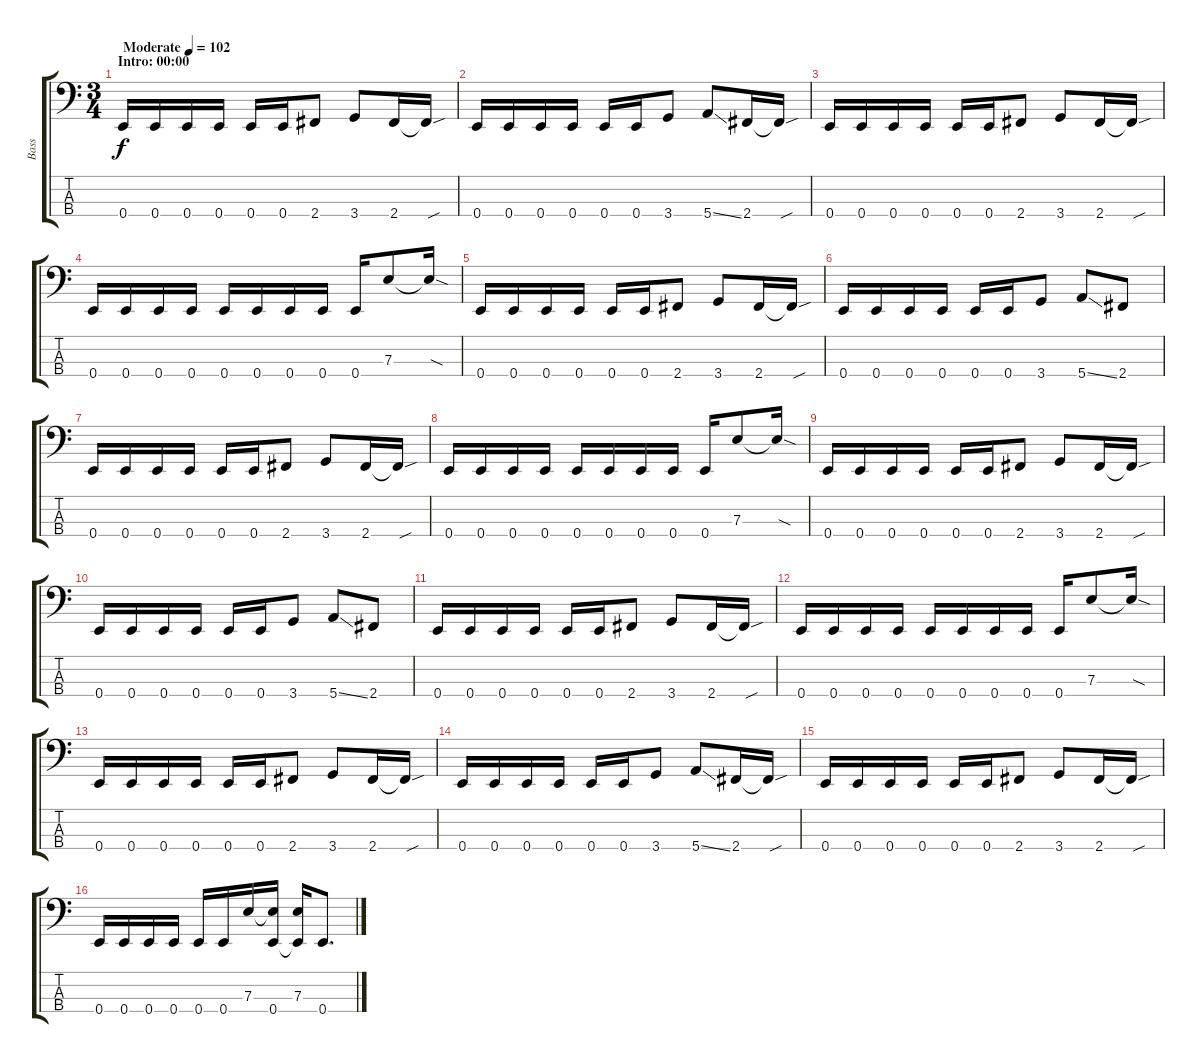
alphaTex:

\track ("Bass" "Bass") {instrument electricbassfinger}
\staff {score tabs}
\tuning (G2 D2 A1 E1) {hide}
\ts (3 4)
\section ("" "Intro: 00:00")
\tempo (102 "Moderate")
\clef f4
\ks c
0.4.16{dy f instrument electricbassfinger} 0.4.16 0.4.16 0.4.16 0.4.16 0.4.16 2.4.8 3.4.8 2.4.16 2.4{sou t}.16 |
0.4.16 0.4.16 0.4.16 0.4.16 0.4.16 0.4.16 3.4.8 5.4{ss}.8 2.4.16 2.4{sou t}.16 |
0.4.16 0.4.16 0.4.16 0.4.16 0.4.16 0.4.16 2.4.8 3.4.8 2.4.16 2.4{sou t}.16 |
0.4.16 0.4.16 0.4.16 0.4.16 0.4.16 0.4.16 0.4.16 0.4.16 0.4.16 7.3.8 7.3{sod t}.16 |
0.4.16 0.4.16 0.4.16 0.4.16 0.4.16 0.4.16 2.4.8 3.4.8 2.4.16 2.4{sou t}.16 |
0.4.16 0.4.16 0.4.16 0.4.16 0.4.16 0.4.16 3.4.8 5.4{ss}.8 2.4.8 |
0.4.16 0.4.16 0.4.16 0.4.16 0.4.16 0.4.16 2.4.8 3.4.8 2.4.16 2.4{sou t}.16 |
0.4.16 0.4.16 0.4.16 0.4.16 0.4.16 0.4.16 0.4.16 0.4.16 0.4.16 7.3.8 7.3{sod t}.16 |
0.4.16 0.4.16 0.4.16 0.4.16 0.4.16 0.4.16 2.4.8 3.4.8 2.4.16 2.4{sou t}.16 |
0.4.16 0.4.16 0.4.16 0.4.16 0.4.16 0.4.16 3.4.8 5.4{ss}.8 2.4.8 |
0.4.16 0.4.16 0.4.16 0.4.16 0.4.16 0.4.16 2.4.8 3.4.8 2.4.16 2.4{sou t}.16 |
0.4.16 0.4.16 0.4.16 0.4.16 0.4.16 0.4.16 0.4.16 0.4.16 0.4.16 7.3.8 7.3{sod t}.16 |
0.4.16 0.4.16 0.4.16 0.4.16 0.4.16 0.4.16 2.4.8 3.4.8 2.4.16 2.4{sou t}.16 |
0.4.16 0.4.16 0.4.16 0.4.16 0.4.16 0.4.16 3.4.8 5.4{ss}.8 2.4.16 2.4{sou t}.16 |
0.4.16 0.4.16 0.4.16 0.4.16 0.4.16 0.4.16 2.4.8 3.4.8 2.4.16 2.4{sou t}.16 |
0.4.16 0.4.16 0.4.16 0.4.16 0.4.16 0.4.16 7.3.16 (7.3{t} 0.4).16 (7.3 0.4{t}).16 0.4.8{d}
